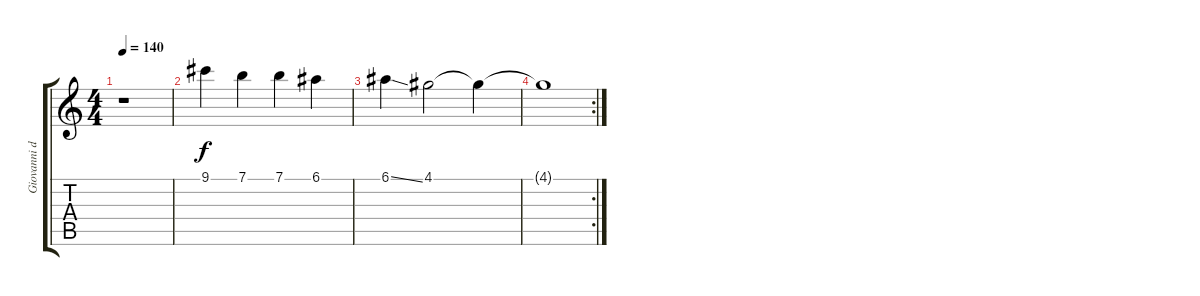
\track ("Giovanni distortion guitar" "Giovanni d") {instrument distortionguitar}
\staff {score tabs}
\tuning (E4 B3 G3 D3 A2 E2) {hide}
\ts (4 4)
\tempo 140
\clef g2
\ks c
r.1{dy f} |
9.1.4 7.1.4 7.1.4 6.1.4 |
6.1{ss}.4 4.1.2 4.1{t}.4 |
\rc 2
4.1{t}.1
